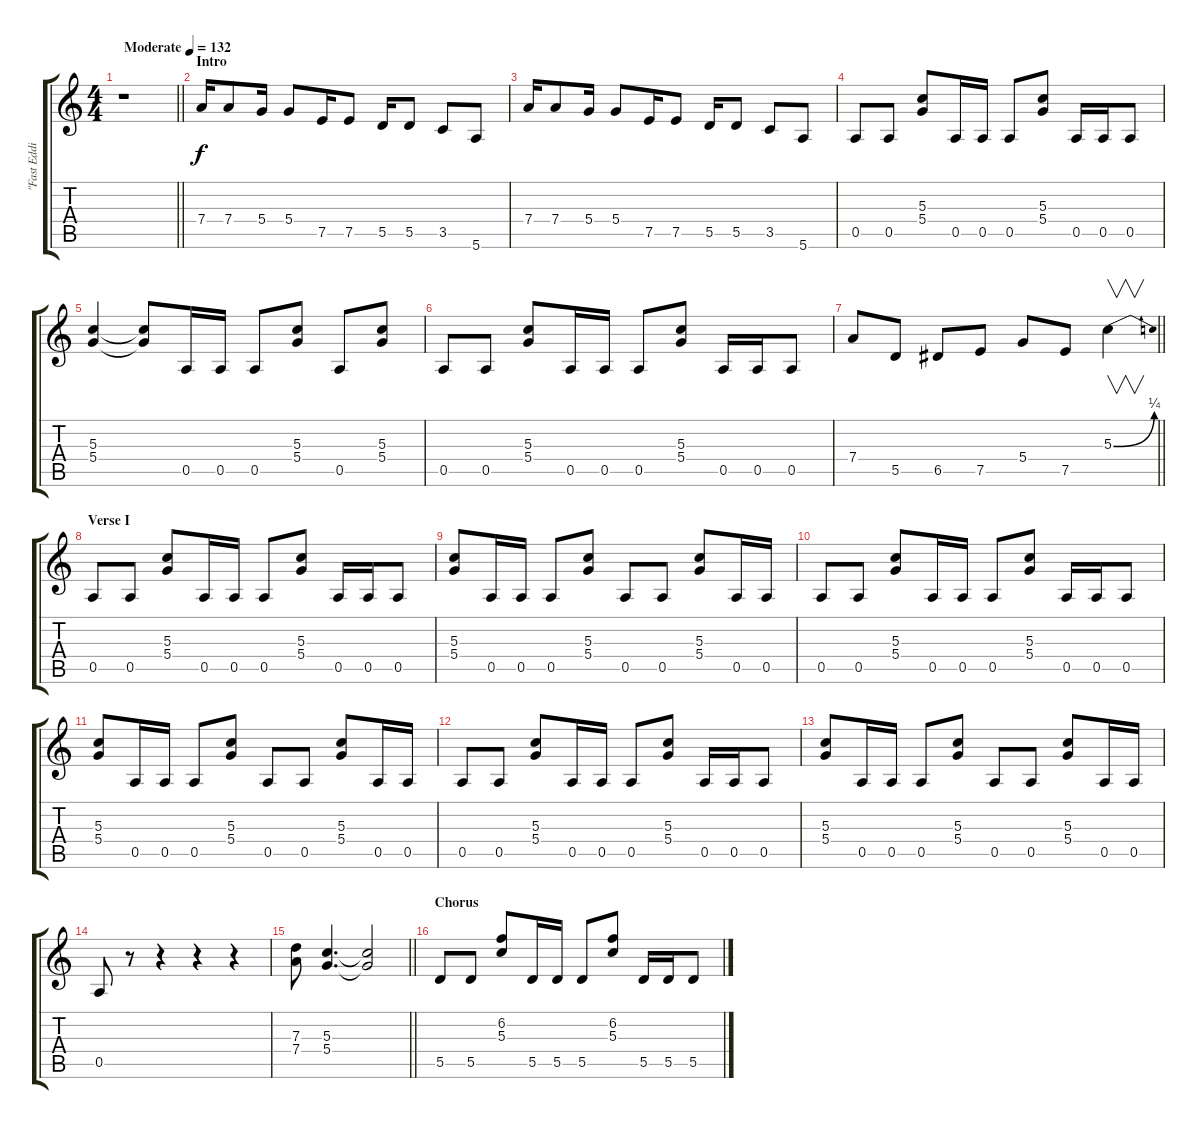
\track ("\"Fast Eddie\" Clarke" "\"Fast Eddi") {instrument distortionguitar}
\staff {score tabs}
\tuning (E4 B3 G3 D3 A2 E2) {hide}
\ts (4 4)
\tempo (132 "Moderate")
\clef g2
\barLineRight lightlight
\ks c
r.1{dy f instrument distortionguitar} |
\section ("" "Intro")
7.4.16 7.4.8 5.4.16 5.4.8 7.5.16 7.5.8 5.5.16 5.5.8 3.5.8 5.6.8 |
7.4.16 7.4.8 5.4.16 5.4.8 7.5.16 7.5.8 5.5.16 5.5.8 3.5.8 5.6.8 |
0.5.8 0.5.8 (5.3 5.4).8 0.5.16 0.5.16 0.5.8 (5.3 5.4).8 0.5.16 0.5.16 0.5.8 |
(5.3 5.4).4 (5.3{t} 5.4{t}).8 0.5.16 0.5.16 0.5.8 (5.3 5.4).8 0.5.8 (5.3 5.4).8 |
0.5.8 0.5.8 (5.3 5.4).8 0.5.16 0.5.16 0.5.8 (5.3 5.4).8 0.5.16 0.5.16 0.5.8 |
\barLineRight lightlight
7.4.8 5.5.8 6.5.8 7.5.8 5.4.8 7.5.8 5.3{be (bend 0 0 60 1)}.4{v} |
\section ("" "Verse I")
0.5.8 0.5.8 (5.3 5.4).8 0.5.16 0.5.16 0.5.8 (5.3 5.4).8 0.5.16 0.5.16 0.5.8 |
(5.3 5.4).8 0.5.16 0.5.16 0.5.8 (5.3 5.4).8 0.5.8 0.5.8 (5.3 5.4).8 0.5.16 0.5.16 |
0.5.8 0.5.8 (5.3 5.4).8 0.5.16 0.5.16 0.5.8 (5.3 5.4).8 0.5.16 0.5.16 0.5.8 |
(5.3 5.4).8 0.5.16 0.5.16 0.5.8 (5.3 5.4).8 0.5.8 0.5.8 (5.3 5.4).8 0.5.16 0.5.16 |
0.5.8 0.5.8 (5.3 5.4).8 0.5.16 0.5.16 0.5.8 (5.3 5.4).8 0.5.16 0.5.16 0.5.8 |
(5.3 5.4).8 0.5.16 0.5.16 0.5.8 (5.3 5.4).8 0.5.8 0.5.8 (5.3 5.4).8 0.5.16 0.5.16 |
0.5.8 r.8 r.4 r.4 r.4 |
\barLineRight lightlight
(7.3 7.4).8 (5.3 5.4).4{d} (5.3{t} 5.4{t}).2 |
\section ("" "Chorus")
5.5.8 5.5.8 (6.2 5.3).8 5.5.16 5.5.16 5.5.8 (6.2 5.3).8 5.5.16 5.5.16 5.5.8
